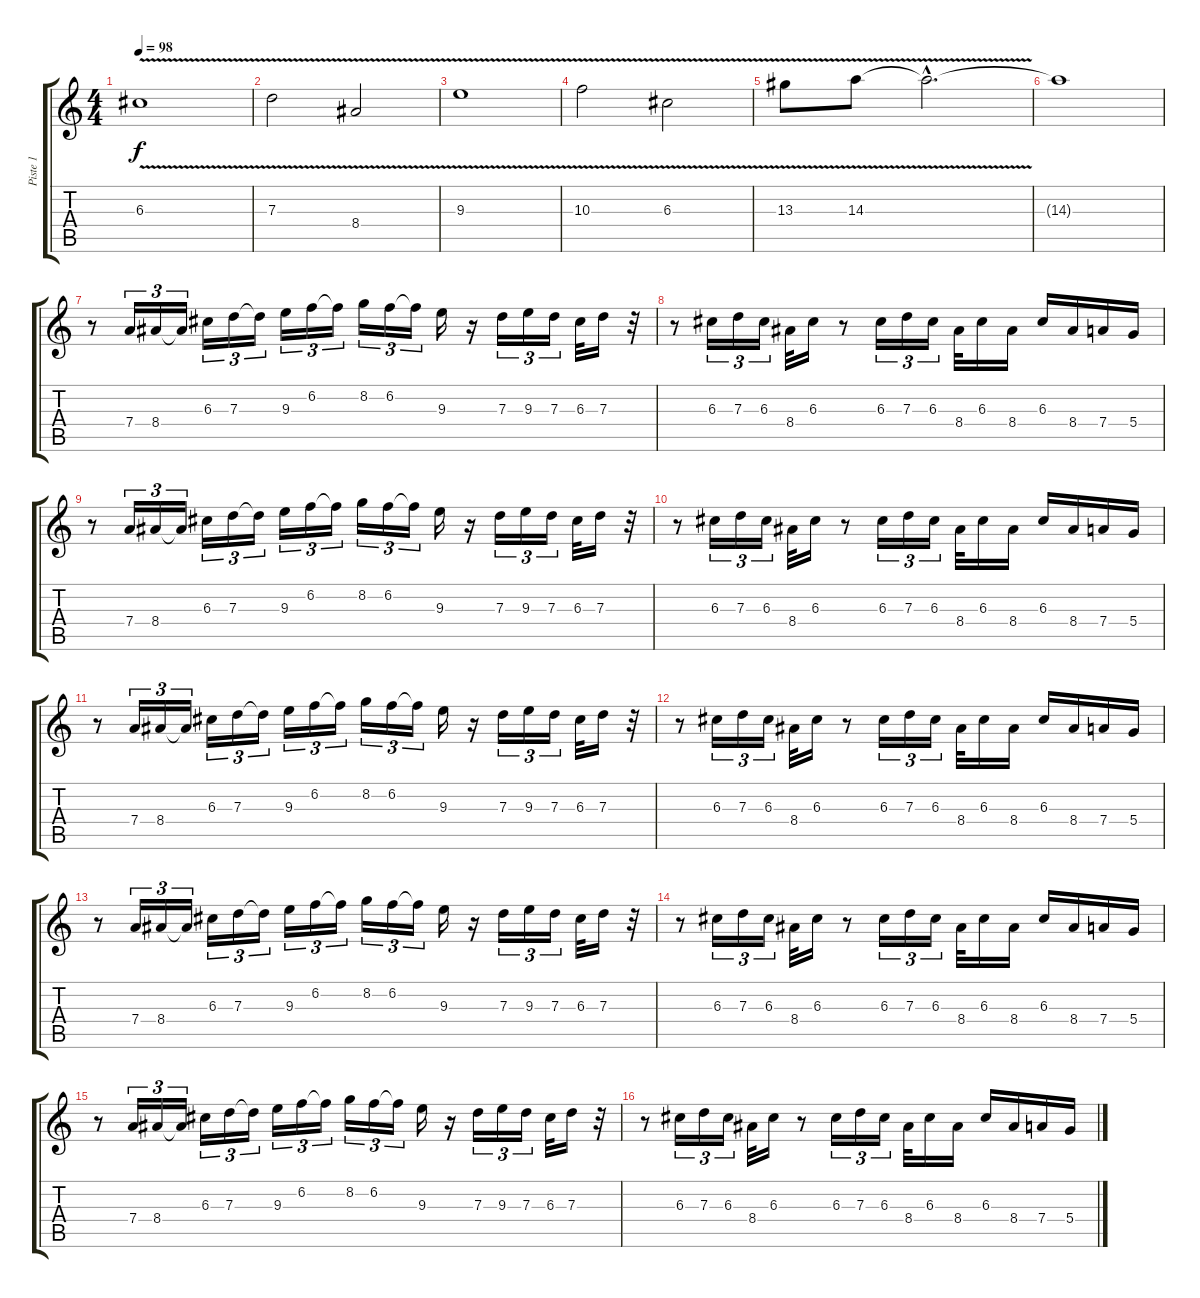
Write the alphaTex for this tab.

\track ("Piste 1" "Piste 1") {instrument distortionguitar}
\staff {score tabs}
\tuning (E4 B3 G3 D3 A2 E2) {hide}
\ts (4 4)
\tempo 98
\clef g2
\ks c
6.3{v}.1{dy f} |
7.3{v}.2 8.4{v}.2 |
9.3{v}.1 |
10.3{v}.2 6.3{v}.2 |
13.3{v}.8 14.3{v}.8 14.3{hac t}.2{d} |
14.3{t}.1 |
r.8 7.4.16{tu (3 2)} 8.4.16{tu (3 2)} 8.4{t}.16{tu (3 2)} 6.3.16{tu (3 2)} 7.3.16{tu (3 2)} 7.3{t}.16{tu (3 2)} 9.3.16{tu (3 2)} 6.2.16{tu (3 2)} 6.2{t}.16{tu (3 2)} 8.2.16{tu (3 2)} 6.2.16{tu (3 2)} 6.2{t}.16{tu (3 2)} 9.3.16 r.16 7.3.16{tu (3 2)} 9.3.16{tu (3 2)} 7.3.16{tu (3 2)} 6.3.32 7.3.16 r.32 |
r.8 6.3.16{tu (3 2)} 7.3.16{tu (3 2)} 6.3.16{tu (3 2)} 8.4.32 6.3.16 r.8 6.3.16{tu (3 2)} 7.3.16{tu (3 2)} 6.3.16{tu (3 2)} 8.4.32 6.3.16 8.4.16 6.3.16 8.4.16 7.4.16 5.4.16 |
r.8 7.4.16{tu (3 2)} 8.4.16{tu (3 2)} 8.4{t}.16{tu (3 2)} 6.3.16{tu (3 2)} 7.3.16{tu (3 2)} 7.3{t}.16{tu (3 2)} 9.3.16{tu (3 2)} 6.2.16{tu (3 2)} 6.2{t}.16{tu (3 2)} 8.2.16{tu (3 2)} 6.2.16{tu (3 2)} 6.2{t}.16{tu (3 2)} 9.3.16 r.16 7.3.16{tu (3 2)} 9.3.16{tu (3 2)} 7.3.16{tu (3 2)} 6.3.32 7.3.16 r.32 |
r.8 6.3.16{tu (3 2)} 7.3.16{tu (3 2)} 6.3.16{tu (3 2)} 8.4.32 6.3.16 r.8 6.3.16{tu (3 2)} 7.3.16{tu (3 2)} 6.3.16{tu (3 2)} 8.4.32 6.3.16 8.4.16 6.3.16 8.4.16 7.4.16 5.4.16 |
r.8 7.4.16{tu (3 2)} 8.4.16{tu (3 2)} 8.4{t}.16{tu (3 2)} 6.3.16{tu (3 2)} 7.3.16{tu (3 2)} 7.3{t}.16{tu (3 2)} 9.3.16{tu (3 2)} 6.2.16{tu (3 2)} 6.2{t}.16{tu (3 2)} 8.2.16{tu (3 2)} 6.2.16{tu (3 2)} 6.2{t}.16{tu (3 2)} 9.3.16 r.16 7.3.16{tu (3 2)} 9.3.16{tu (3 2)} 7.3.16{tu (3 2)} 6.3.32 7.3.16 r.32 |
r.8 6.3.16{tu (3 2)} 7.3.16{tu (3 2)} 6.3.16{tu (3 2)} 8.4.32 6.3.16 r.8 6.3.16{tu (3 2)} 7.3.16{tu (3 2)} 6.3.16{tu (3 2)} 8.4.32 6.3.16 8.4.16 6.3.16 8.4.16 7.4.16 5.4.16 |
r.8 7.4.16{tu (3 2)} 8.4.16{tu (3 2)} 8.4{t}.16{tu (3 2)} 6.3.16{tu (3 2)} 7.3.16{tu (3 2)} 7.3{t}.16{tu (3 2)} 9.3.16{tu (3 2)} 6.2.16{tu (3 2)} 6.2{t}.16{tu (3 2)} 8.2.16{tu (3 2)} 6.2.16{tu (3 2)} 6.2{t}.16{tu (3 2)} 9.3.16 r.16 7.3.16{tu (3 2)} 9.3.16{tu (3 2)} 7.3.16{tu (3 2)} 6.3.32 7.3.16 r.32 |
r.8 6.3.16{tu (3 2)} 7.3.16{tu (3 2)} 6.3.16{tu (3 2)} 8.4.32 6.3.16 r.8 6.3.16{tu (3 2)} 7.3.16{tu (3 2)} 6.3.16{tu (3 2)} 8.4.32 6.3.16 8.4.16 6.3.16 8.4.16 7.4.16 5.4.16 |
r.8 7.4.16{tu (3 2)} 8.4.16{tu (3 2)} 8.4{t}.16{tu (3 2)} 6.3.16{tu (3 2)} 7.3.16{tu (3 2)} 7.3{t}.16{tu (3 2)} 9.3.16{tu (3 2)} 6.2.16{tu (3 2)} 6.2{t}.16{tu (3 2)} 8.2.16{tu (3 2)} 6.2.16{tu (3 2)} 6.2{t}.16{tu (3 2)} 9.3.16 r.16 7.3.16{tu (3 2)} 9.3.16{tu (3 2)} 7.3.16{tu (3 2)} 6.3.32 7.3.16 r.32 |
r.8 6.3.16{tu (3 2)} 7.3.16{tu (3 2)} 6.3.16{tu (3 2)} 8.4.32 6.3.16 r.8 6.3.16{tu (3 2)} 7.3.16{tu (3 2)} 6.3.16{tu (3 2)} 8.4.32 6.3.16 8.4.16 6.3.16 8.4.16 7.4.16 5.4.16
